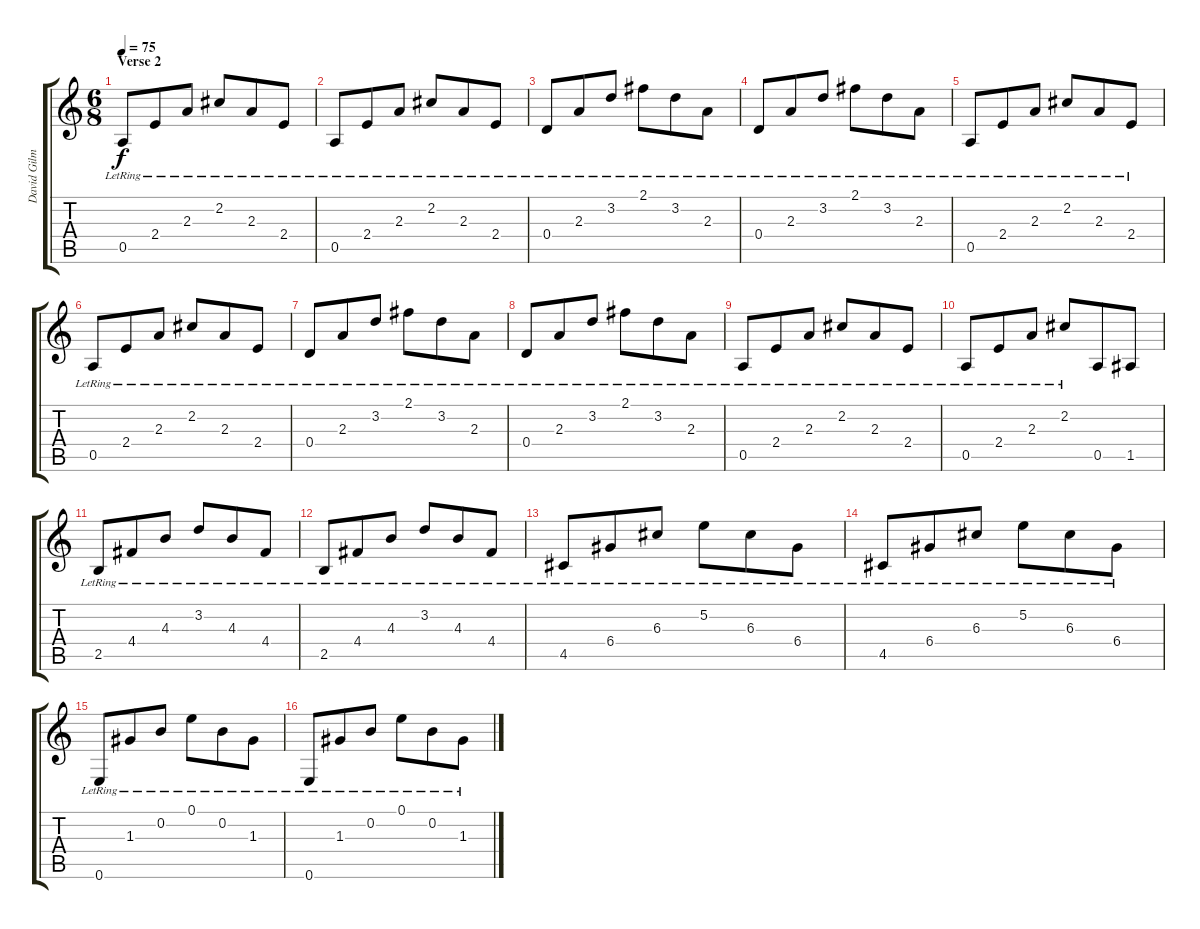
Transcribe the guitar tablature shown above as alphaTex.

\track ("David Gilmour (Guitar)" "David Gilm") {instrument distortionguitar}
\staff {score tabs}
\tuning (E4 B3 G3 D3 A2 E2) {hide}
\ts (6 8)
\section ("" "Verse 2")
\tempo 75
\clef g2
\ks c
0.5{lr}.8{dy f} 2.4{lr}.8 2.3{lr}.8 2.2{lr}.8 2.3{lr}.8 2.4{lr}.8 |
0.5{lr}.8 2.4{lr}.8 2.3{lr}.8 2.2{lr}.8 2.3{lr}.8 2.4{lr}.8 |
0.4{lr}.8 2.3{lr}.8 3.2{lr}.8 2.1{lr}.8 3.2{lr}.8 2.3{lr}.8 |
0.4{lr}.8 2.3{lr}.8 3.2{lr}.8 2.1{lr}.8 3.2{lr}.8 2.3{lr}.8 |
0.5{lr}.8 2.4{lr}.8 2.3{lr}.8 2.2{lr}.8 2.3{lr}.8 2.4{lr}.8 |
0.5{lr}.8 2.4{lr}.8 2.3{lr}.8 2.2{lr}.8 2.3{lr}.8 2.4{lr}.8 |
0.4{lr}.8 2.3{lr}.8 3.2{lr}.8 2.1{lr}.8 3.2{lr}.8 2.3{lr}.8 |
0.4{lr}.8 2.3{lr}.8 3.2{lr}.8 2.1{lr}.8 3.2{lr}.8 2.3{lr}.8 |
0.5{lr}.8 2.4{lr}.8 2.3{lr}.8 2.2{lr}.8 2.3{lr}.8 2.4{lr}.8 |
0.5{lr}.8 2.4{lr}.8 2.3{lr}.8 2.2{lr}.8 0.5.8 1.5.8 |
2.5{lr}.8 4.4{lr}.8 4.3{lr}.8 3.2{lr}.8 4.3{lr}.8 4.4{lr}.8 |
2.5{lr}.8 4.4{lr}.8 4.3{lr}.8 3.2{lr}.8 4.3{lr}.8 4.4{lr}.8 |
4.5{lr}.8 6.4{lr}.8 6.3{lr}.8 5.2{lr}.8 6.3{lr}.8 6.4{lr}.8 |
4.5{lr}.8 6.4{lr}.8 6.3{lr}.8 5.2{lr}.8 6.3{lr}.8 6.4{lr}.8 |
0.6{lr}.8 1.3{lr}.8 0.2{lr}.8 0.1{lr}.8 0.2{lr}.8 1.3{lr}.8 |
0.6{lr}.8 1.3{lr}.8 0.2{lr}.8 0.1{lr}.8 0.2{lr}.8 1.3{lr}.8
